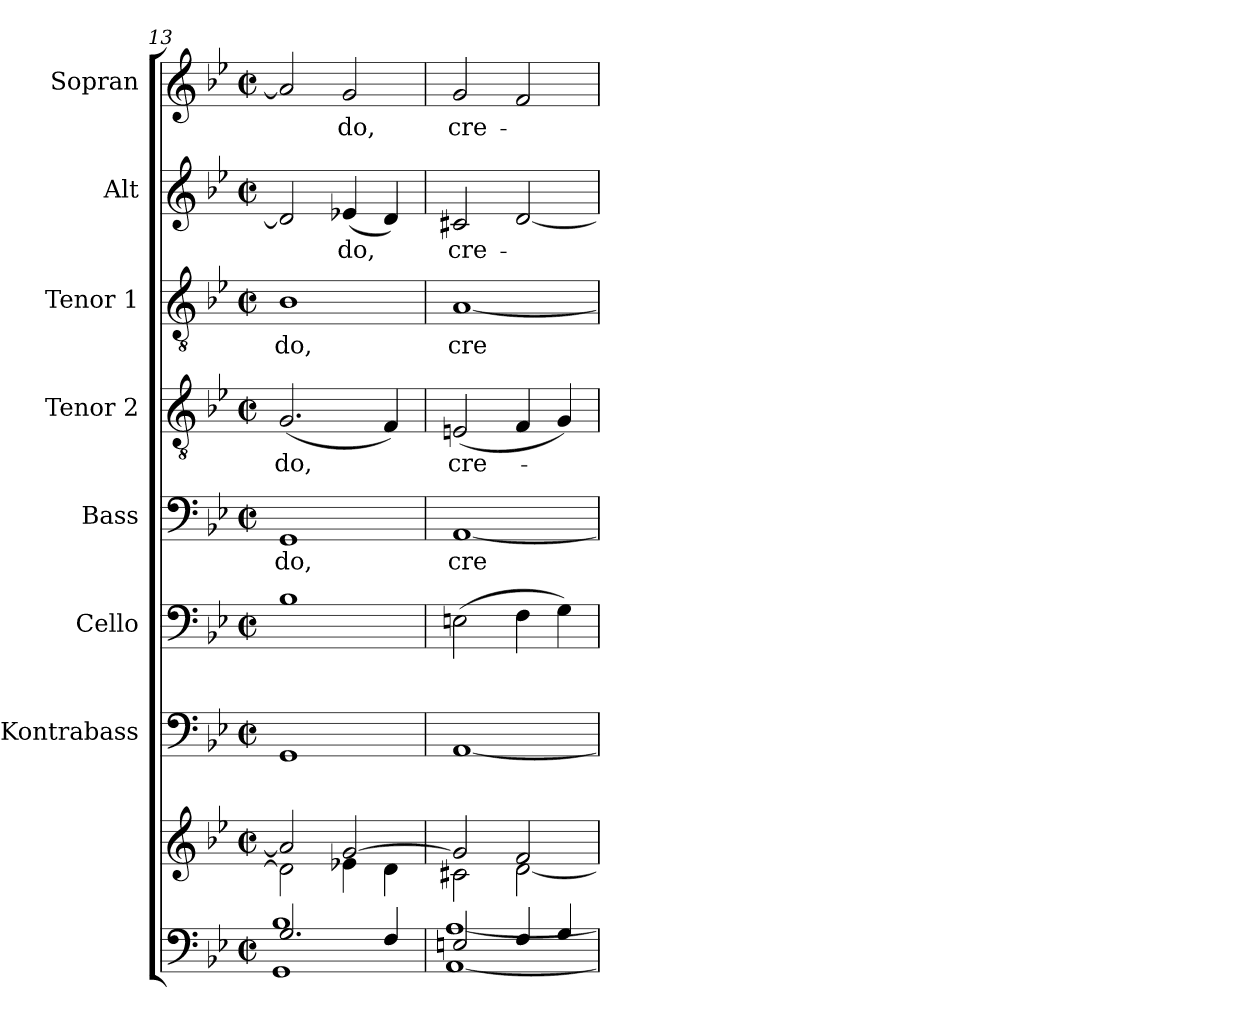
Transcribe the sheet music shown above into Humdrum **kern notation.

**kern	**kern	**kern	**kern	**kern	**text	**kern	**text	**kern	**text	**kern	**text	**kern	**text
*part8	*part8	*part7	*part6	*part5	*part5	*part4	*part4	*part3	*part3	*part2	*part2	*part1	*part1
*staff9	*staff8	*staff7	*staff6	*staff5	*staff5	*staff4	*staff4	*staff3	*staff3	*staff2	*staff2	*staff1	*staff1
*	*	*I"Kontrabass	*I"Cello	*I"Bass	*	*I"Tenor 2	*	*I"Tenor 1	*	*I"Alt	*	*I"Sopran	*
*	*	*I'Kb.	*	*I'B.	*	*I'T. 2	*	*I'T. 1	*	*I'A.	*	*I'S.	*
*clefF4	*clefG2	*clefF4	*clefF4	*clefF4	*	*clefGv2	*	*clefGv2	*	*clefG2	*	*clefG2	*
*	*	*ITrd7c12	*	*	*	*	*	*	*	*	*	*	*
*k[b-e-]	*k[b-e-]	*k[b-e-]	*k[b-e-]	*k[b-e-]	*	*k[b-e-]	*	*k[b-e-]	*	*k[b-e-]	*	*k[b-e-]	*
*B-:	*B-:	*B-:	*B-:	*B-:	*	*B-:	*	*B-:	*	*B-:	*	*B-:	*
*M2/2	*M2/2	*M2/2	*M2/2	*M2/2	*	*M2/2	*	*M2/2	*	*M2/2	*	*M2/2	*
*met(c|)	*met(c|)	*met(c|)	*met(c|)	*met(c|)	*	*met(c|)	*	*met(c|)	*	*met(c|)	*	*met(c|)	*
=13	=13	=13	=13	=13	=13	=13	=13	=13	=13	=13	=13	=13	=13
*^	*^	*	*	*	*	*	*	*	*	*	*	*	*
!	!	!	!	!	!	!	!LO:LY:b	!	!LO:LY:b	!	!LO:LY:b	!	!	!	!
2.G/	1GG 1B-	2a/]	2d\]	1GGG	1B-	1GG	-do,	(<2.G/	-do,	1B-	-do,	2d/]	.	2a/]	.
!	!	!	!	!	!	!	!	!	!	!	!	!	!LO:LY:b	!	!LO:LY:b
.	.	[>2g/	4e-X\	.	.	.	.	.	.	.	.	(<4e-X/	-do,	2g/	-do,
4F/	.	.	4d\	.	.	.	.	4F/)	.	.	.	4d/)	.	.	.
!!LO:PB:g=z
=14	=14	=14	=14	=14	=14	=14	=14	=14	=14	=14	=14	=14	=14	=14	=14
!	!	!	!	!	!	!	!LO:LY:b	!	!LO:LY:b	!	!LO:LY:b	!	!LO:LY:b	!	!LO:LY:b
2En/	[<1AA [>1A	2g/]	2c#X\	[1AAA	(>2En\	[1AA	cre-	(<2En/	cre-	[1A	cre-	2c#X/	cre-	2g/	cre-
4F/	.	2f/	[<2d\	.	4F\	.	.	4F/	.	.	.	[2d/	.	2f/	.
4G/	.	.	.	.	4G\)	.	.	4G/)	.	.	.	.	.	.	.
*v	*v	*	*	*	*	*	*	*	*	*	*	*	*	*	*
*	*v	*v	*	*	*	*	*	*	*	*	*	*	*	*
=	=	=	=	=	=	=	=	=	=	=	=	=	=
*-	*-	*-	*-	*-	*-	*-	*-	*-	*-	*-	*-	*-	*-
